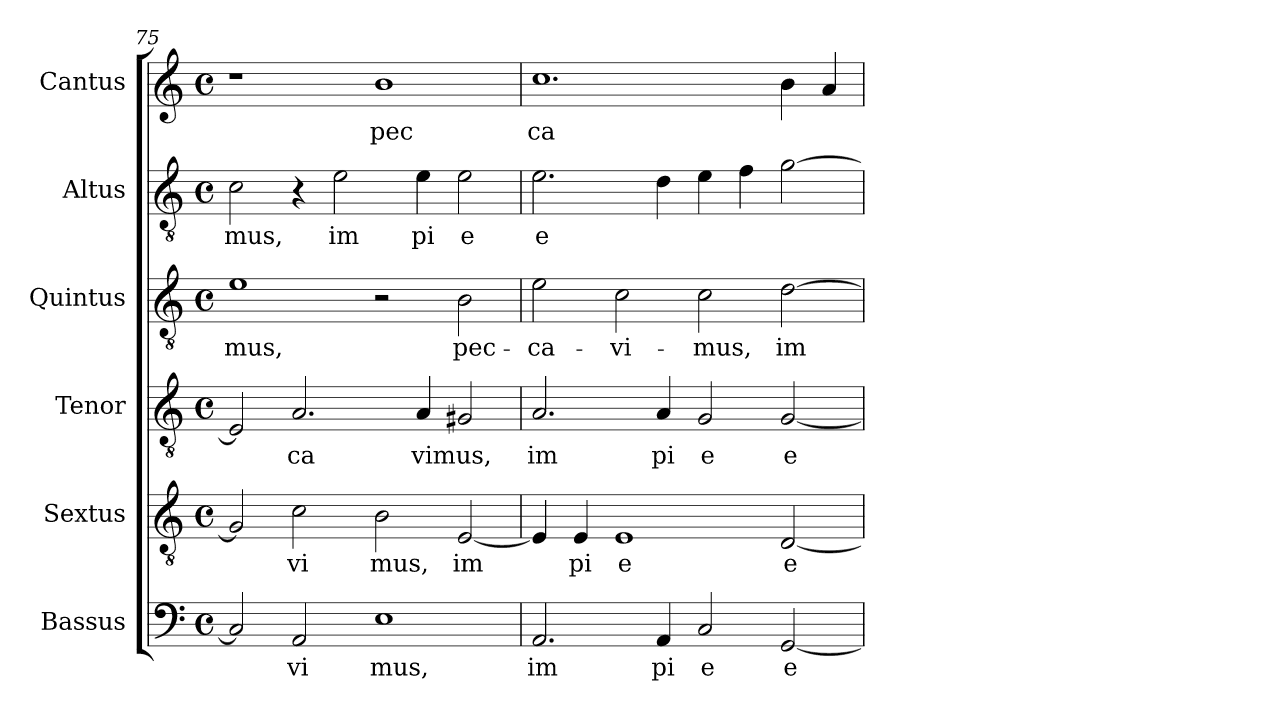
**kern	**text	**kern	**text	**kern	**text	**kern	**text	**kern	**text	**kern	**text
*part6	*part6	*part5	*part5	*part4	*part4	*part3	*part3	*part2	*part2	*part1	*part1
*staff6	*staff6	*staff5	*staff5	*staff4	*staff4	*staff3	*staff3	*staff2	*staff2	*staff1	*staff1
*I"Bassus	*	*I"Sextus	*	*I"Tenor	*	*I"Quintus	*	*I"Altus	*	*I"Cantus	*
*clefF4	*	*clefGv2	*	*clefGv2	*	*clefGv2	*	*clefGv2	*	*clefG2	*
*M4/4	*	*M4/4	*	*M4/4	*	*M4/4	*	*M4/4	*	*M4/4	*
*met(c)	*	*met(c)	*	*met(c)	*	*met(c)	*	*met(c)	*	*met(c)	*
=75	=75	=75	=75	=75	=75	=75	=75	=75	=75	=75	=75
!	!	!	!	!	!	!	!LO:LY:b:cj	!	!LO:LY:b:cj	!	!
2C/]	.	2G/]	.	2E/]	.	1e	-mus,	2c\	mus,	1r	.
!	!LO:LY:b:cj	!	!LO:LY:b:cj	!	!LO:LY:b:cj	!	!	!	!	!	!
2AA/	vi	2c\	vi	2.A/	ca	.	.	4r	.	.	.
!	!	!	!	!	!	!	!	!	!LO:LY:b:cj	!	!
.	.	.	.	.	.	.	.	2e\	im	.	.
!	!LO:LY:b:cj	!	!LO:LY:b:cj	!	!	!	!	!	!	!	!LO:LY:b:cj
1E	mus,	2B\	mus,	.	.	2r	.	.	.	1b	pec
!	!	!	!	!	!LO:LY:b	!	!	!	!LO:LY:b:cj	!	!
.	.	.	.	4A/	vimus,	.	.	4e\	pi	.	.
!	!	!	!LO:LY:b	!	!	!	!LO:LY:b:cj	!	!LO:LY:b:cj	!	!
.	.	[<2E/	im	2G#X/	.	2B\	pec-	2e\	e	.	.
=76	=76	=76	=76	=76	=76	=76	=76	=76	=76	=76	=76
!	!LO:LY:b:cj	!	!	!	!LO:LY:b:cj	!	!LO:LY:b:cj	!	!LO:LY:b:cj	!	!LO:LY:b:cj
2.AA/	im	4E/]	.	2.A/	im	2e\	-ca-	2.e\	e	1.cc	ca
!	!	!	!LO:LY:b:cj	!	!	!	!	!	!	!	!
.	.	4E/	pi	.	.	.	.	.	.	.	.
!	!	!	!LO:LY:b:cj	!	!	!	!LO:LY:b:cj	!	!	!	!
.	.	1E	e	.	.	2c\	-vi-	.	.	.	.
!	!LO:LY:b:cj	!	!	!	!LO:LY:b:cj	!	!	!	!	!	!
4AA/	pi	.	.	4A/	pi	.	.	4d\	.	.	.
!	!LO:LY:b:cj	!	!	!	!LO:LY:b:cj	!	!LO:LY:b:cj	!	!	!	!
2C/	e	.	.	2G/	e	2c\	-mus,	4e\	.	.	.
.	.	.	.	.	.	.	.	4f\	.	.	.
!	!LO:LY:b:cj	!	!LO:LY:b:cj	!	!LO:LY:b:cj	!	!LO:LY:b	!	!	!	!
[<2GG/	e	[<2D/	e	[<2G/	e	[>2d\	im-	[>2g\	.	4b\	.
.	.	.	.	.	.	.	.	.	.	4a/	.
=	=	=	=	=	=	=	=	=	=	=	=
*-	*-	*-	*-	*-	*-	*-	*-	*-	*-	*-	*-
